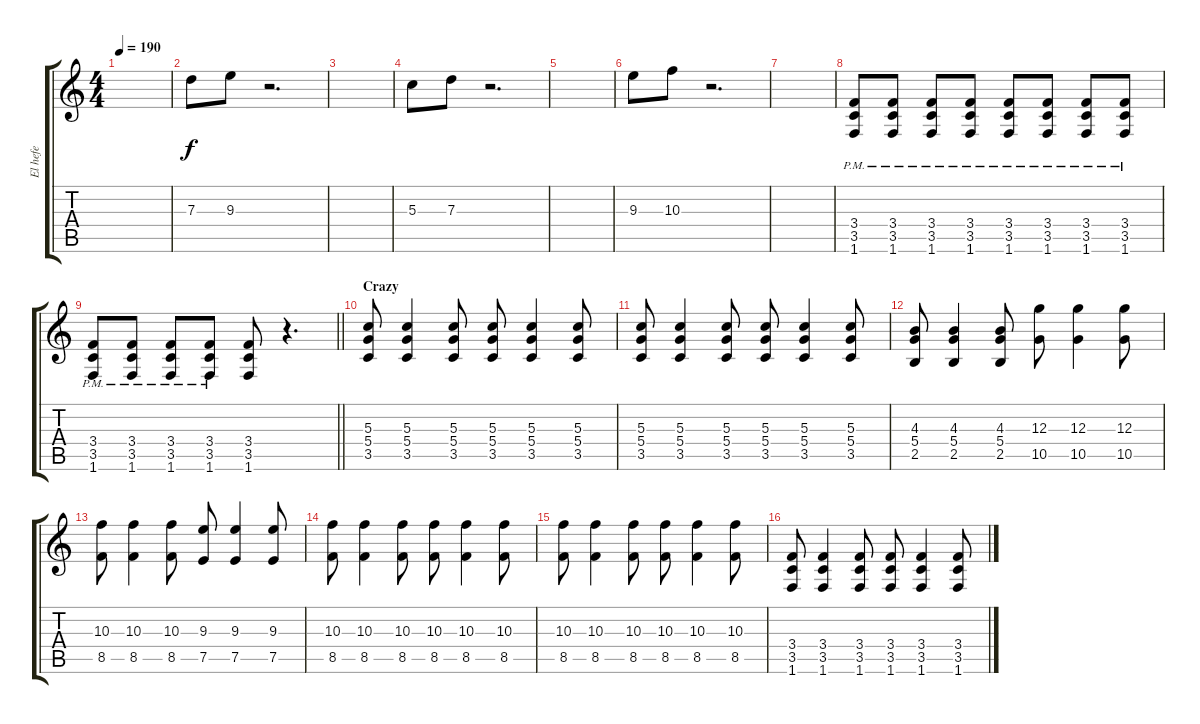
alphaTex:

\track ("El hefe" "El hefe") {instrument overdrivenguitar}
\staff {score tabs}
\tuning (E4 B3 G3 D3 A2 E2) {hide}
\ts (4 4)
\tempo 190
\clef g2
\ks c
|
7.3.8 9.3.8 r.2{d} |
|
5.3.8 7.3.8 r.2{d} |
|
9.3.8 10.3.8 r.2{d} |
|
(3.4{pm} 3.5{pm} 1.6{pm}).8{volume 13 instrument overdrivenguitar} (3.4{pm} 3.5{pm} 1.6{pm}).8 (3.4{pm} 3.5{pm} 1.6{pm}).8 (3.4{pm} 3.5{pm} 1.6{pm}).8 (3.4{pm} 3.5{pm} 1.6{pm}).8 (3.4{pm} 3.5{pm} 1.6{pm}).8 (3.4{pm} 3.5{pm} 1.6{pm}).8 (3.4{pm} 3.5{pm} 1.6{pm}).8 |
\barLineRight lightlight
(3.4{pm} 3.5{pm} 1.6{pm}).8 (3.4{pm} 3.5{pm} 1.6{pm}).8 (3.4{pm} 3.5{pm} 1.6{pm}).8 (3.4{pm} 3.5{pm} 1.6{pm}).8 (3.4 3.5 1.6).8 r.4{d} |
\section ("" "Crazy")
(5.3 5.4 3.5).8 (5.3 5.4 3.5).4 (5.3 5.4 3.5).8 (5.3 5.4 3.5).8 (5.3 5.4 3.5).4 (5.3 5.4 3.5).8 |
(5.3 5.4 3.5).8 (5.3 5.4 3.5).4 (5.3 5.4 3.5).8 (5.3 5.4 3.5).8 (5.3 5.4 3.5).4 (5.3 5.4 3.5).8 |
(4.3 5.4 2.5).8 (4.3 5.4 2.5).4 (4.3 5.4 2.5).8 (12.3 10.5).8 (12.3 10.5).4 (12.3 10.5).8 |
(10.3 8.5).8 (10.3 8.5).4 (10.3 8.5).8 (9.3 7.5).8 (9.3 7.5).4 (9.3 7.5).8 |
(10.3 8.5).8 (10.3 8.5).4 (10.3 8.5).8 (10.3 8.5).8 (10.3 8.5).4 (10.3 8.5).8 |
(10.3 8.5).8 (10.3 8.5).4 (10.3 8.5).8 (10.3 8.5).8 (10.3 8.5).4 (10.3 8.5).8 |
(3.4 3.5 1.6).8 (3.4 3.5 1.6).4 (3.4 3.5 1.6).8 (3.4 3.5 1.6).8 (3.4 3.5 1.6).4 (3.4 3.5 1.6).8
